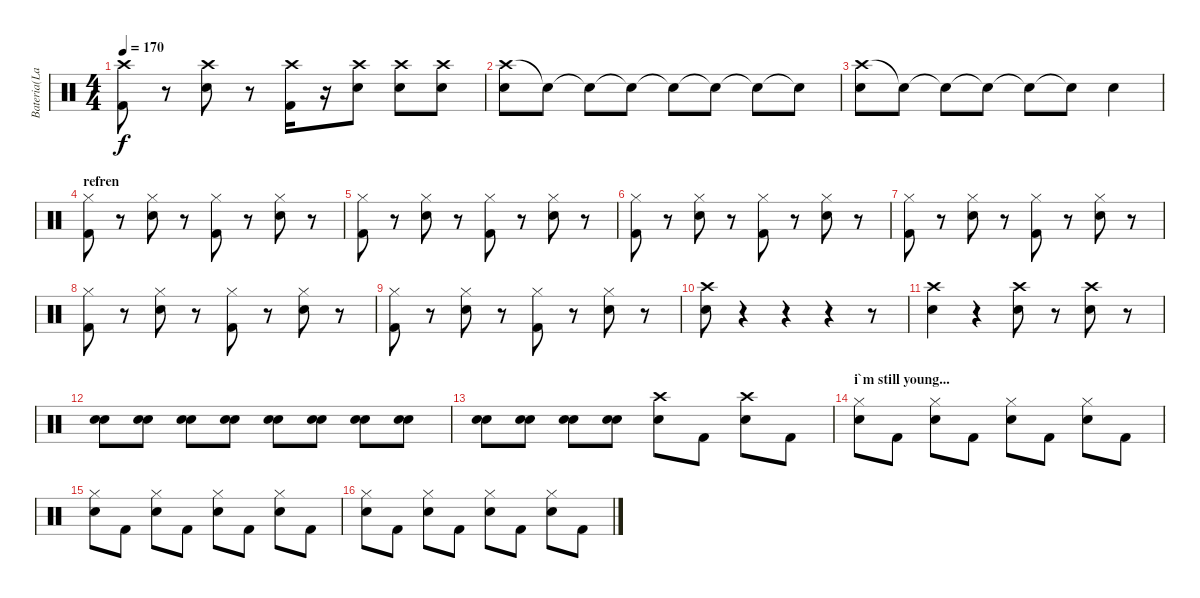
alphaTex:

\track ("Bateria(Lavin)" "Bateria(La") {instrument percussion}
\staff {score}
\articulation defaults
\ts (4 4)
\tempo 170
\clef neutral
\ks c
("Crash high (hit)" "Kick (hit) 2").8{dy f} r.8 ("Crash high (hit)" "Snare (hit) 2").8 r.8 ("Crash high (hit)" "Kick (hit) 2").16 r.16 ("Crash high (hit)" "Snare (hit) 2").8 ("Crash high (hit)" "Snare (hit) 2").8 ("Crash high (hit)" "Snare (hit) 2").8 |
("Crash high (hit)" "Snare (hit) 2").8 "Snare (hit)"{t}.8 "Snare (hit)"{t}.8 "Snare (hit)"{t}.8 "Snare (hit)"{t}.8 "Snare (hit)"{t}.8 "Snare (hit)"{t}.8 "Snare (hit)"{t}.8 |
("Crash high (hit)" "Snare (hit) 2").8 "Snare (hit)"{t}.8 "Snare (hit)"{t}.8 "Snare (hit)"{t}.8 "Snare (hit)"{t}.8 "Snare (hit)"{t}.8 "Snare (hit) 2".4 |
\section ("" "refren")
("Hi-Hat (closed)" "Kick (hit) 2").8 r.8 ("Hi-Hat (closed)" "Snare (hit) 2").8 r.8 ("Hi-Hat (closed)" "Kick (hit) 2").8 r.8 ("Hi-Hat (closed)" "Snare (hit) 2").8 r.8 |
("Hi-Hat (closed)" "Kick (hit) 2").8 r.8 ("Hi-Hat (closed)" "Snare (hit) 2").8 r.8 ("Hi-Hat (closed)" "Kick (hit) 2").8 r.8 ("Hi-Hat (closed)" "Snare (hit) 2").8 r.8 |
("Hi-Hat (closed)" "Kick (hit) 2").8 r.8 ("Hi-Hat (closed)" "Snare (hit) 2").8 r.8 ("Hi-Hat (closed)" "Kick (hit) 2").8 r.8 ("Hi-Hat (closed)" "Snare (hit) 2").8 r.8 |
("Hi-Hat (closed)" "Kick (hit) 2").8 r.8 ("Hi-Hat (closed)" "Snare (hit) 2").8 r.8 ("Hi-Hat (closed)" "Kick (hit) 2").8 r.8 ("Hi-Hat (closed)" "Snare (hit) 2").8 r.8 |
("Hi-Hat (closed)" "Kick (hit) 2").8 r.8 ("Hi-Hat (closed)" "Snare (hit) 2").8 r.8 ("Hi-Hat (closed)" "Kick (hit) 2").8 r.8 ("Hi-Hat (closed)" "Snare (hit) 2").8 r.8 |
("Hi-Hat (closed)" "Kick (hit) 2").8 r.8 ("Hi-Hat (closed)" "Snare (hit) 2").8 r.8 ("Hi-Hat (closed)" "Kick (hit) 2").8 r.8 ("Hi-Hat (closed)" "Snare (hit) 2").8 r.8 |
("Crash high (hit)" "Snare (hit) 2").8 r.4 r.4 r.4 r.8 |
("Crash high (hit)" "Snare (hit) 2").4 r.4 ("Crash high (hit)" "Snare (hit) 2").8 r.8 ("Crash high (hit)" "Snare (hit) 2").8 r.8{volume 0} |
("Snare (hit) 2" "Snare (hit) 2").8{volume 16} ("Snare (hit) 2" "Snare (hit) 2").8 ("Snare (hit) 2" "Snare (hit) 2").8 ("Snare (hit) 2" "Snare (hit) 2").8 ("Snare (hit) 2" "Snare (hit) 2").8 ("Snare (hit) 2" "Snare (hit) 2").8 ("Snare (hit) 2" "Snare (hit) 2").8 ("Snare (hit) 2" "Snare (hit) 2").8 |
("Snare (hit) 2" "Snare (hit) 2").8 ("Snare (hit) 2" "Snare (hit) 2").8 ("Snare (hit) 2" "Snare (hit) 2").8 ("Snare (hit) 2" "Snare (hit) 2").8 ("Crash high (hit)" "Snare (hit) 2").8{volume 13} "Kick (hit) 2".8 ("Crash high (hit)" "Snare (hit) 2").8 "Kick (hit) 2".8 |
\section ("" "i`m still young...")
("Hi-Hat (closed)" "Snare (hit) 2").8 "Kick (hit) 2".8 ("Hi-Hat (closed)" "Snare (hit) 2").8 "Kick (hit) 2".8 ("Hi-Hat (closed)" "Snare (hit) 2").8 "Kick (hit) 2".8 ("Hi-Hat (closed)" "Snare (hit) 2").8 "Kick (hit) 2".8 |
("Hi-Hat (closed)" "Snare (hit) 2").8 "Kick (hit) 2".8 ("Hi-Hat (closed)" "Snare (hit) 2").8 "Kick (hit) 2".8 ("Hi-Hat (closed)" "Snare (hit) 2").8 "Kick (hit) 2".8 ("Hi-Hat (closed)" "Snare (hit) 2").8 "Kick (hit) 2".8 |
("Hi-Hat (closed)" "Snare (hit) 2").8 "Kick (hit) 2".8 ("Hi-Hat (closed)" "Snare (hit) 2").8 "Kick (hit) 2".8 ("Hi-Hat (closed)" "Snare (hit) 2").8 "Kick (hit) 2".8 ("Hi-Hat (closed)" "Snare (hit) 2").8 "Kick (hit) 2".8
